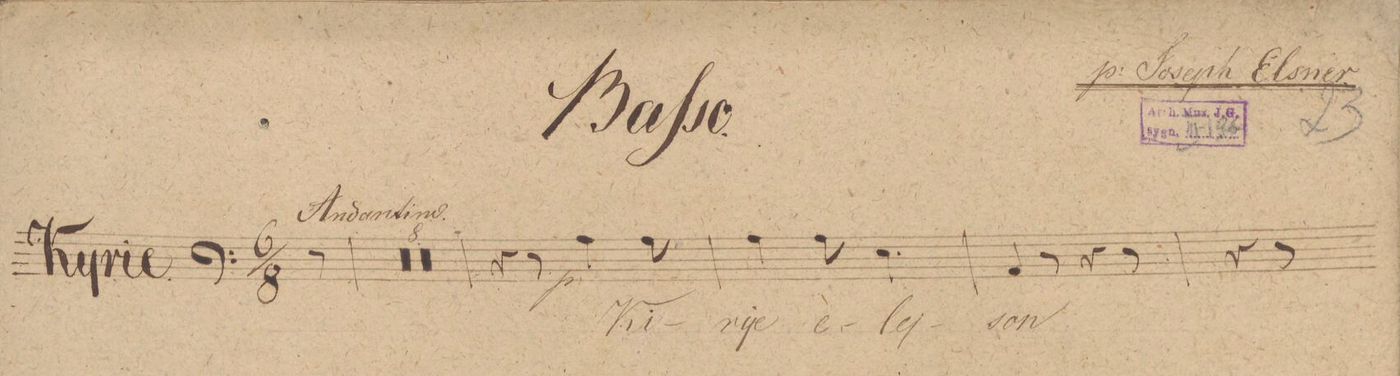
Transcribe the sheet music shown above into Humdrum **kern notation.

**kern	**text	**dynam
*I"Baſso	*	*
*clefF4	*	*
*k[]	*	*
*M6/8	*	*
8r	.	.
=1	=1	=1
0.r	.	.
=2	=2	=2
=3	=3	=3
=4	=4	=4
=5	=5	=5
0.r	.	.
=6	=6	=6
=7	=7	=7
=8	=8	=8
=9	=9	=9
4r	.	.
8r	.	.
4A\	Ki-	p
8A\	.	.
=10	=10	=10
4A\	-rije	.
8A\	e-	.
4.E\	-lej-	.
=11	=11	=11
4AA/	-son	.
8r	.	.
4r	.	.
8r	.	.
=12	=12	=12
4r	.	.
8r	.	.
*-	*-	*-
